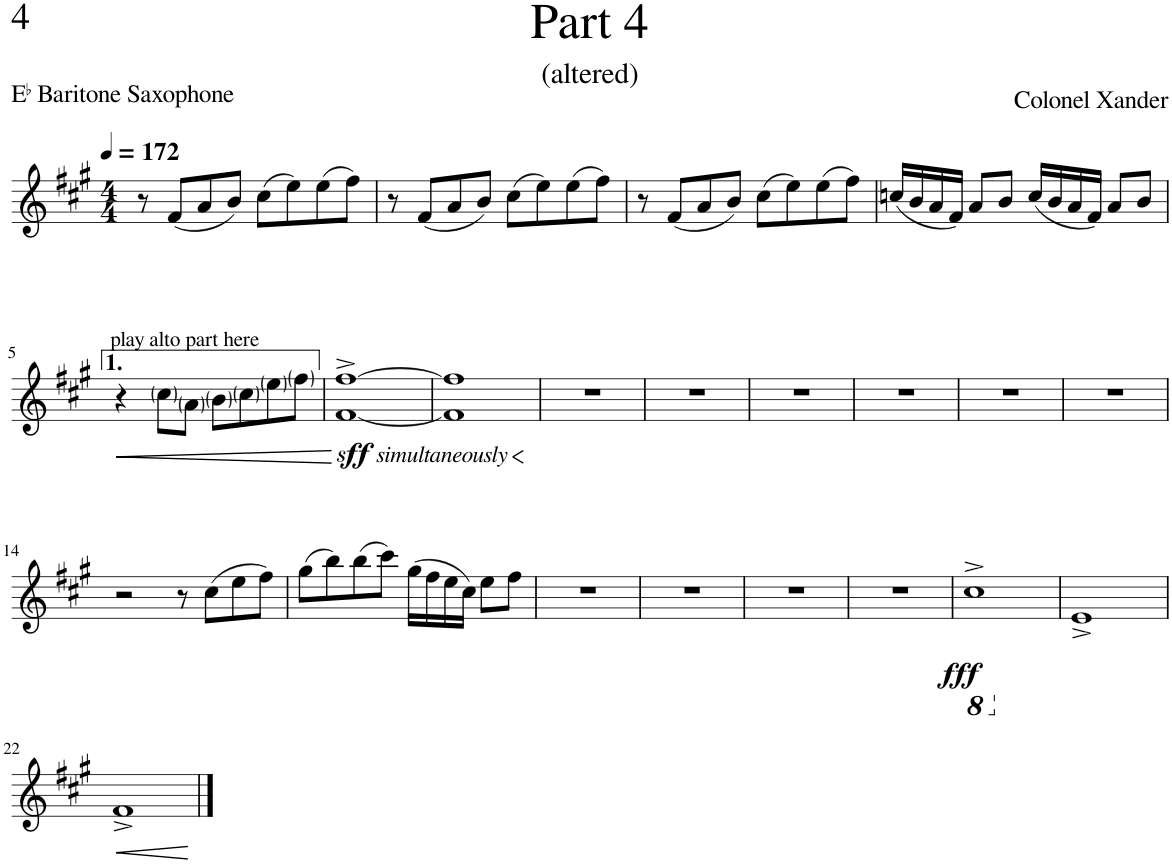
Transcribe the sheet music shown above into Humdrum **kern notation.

**kern	**dynam
*part1	*part1
*staff1	*staff1
*I"Baritone Saxophone	*
*I'Bar. Sax.	*
*clefG2	*
*ITrd12c21	*
*k[f#c#g#]	*
*M4/4	*
*MM172	*
=1	=1
8r	.
(8f#/L	.
8a/	.
8b/J)	.
(8cc#\L	.
8ee\)	.
(8ee\	.
8ff#\J)	.
=2	=2
8r	.
(8f#/L	.
8a/	.
8b/J)	.
(8cc#\L	.
8ee\)	.
(8ee\	.
8ff#\J)	.
=3	=3
8r	.
(8f#/L	.
8a/	.
8b/J)	.
(8cc#\L	.
8ee\)	.
(8ee\	.
8ff#\J)	.
=4	=4
(16ccn/LL	.
16b/	.
16a/	.
16f#/JJ)	.
8a/L	.
8b/J	.
(16cc/LL	.
16b/	.
16a/	.
16f#/JJ)	.
8a/L	.
8b/J	.
!!LO:LB:g=z
=5	=5
!LO:TX:a:t=play alto part here	!
!	!LO:HP:b
4r	<
8cc#\L	.
8a\J	.
8b\L	.
8cc#\	.
8ee\	.
8ff#\J	.
.	[
=6	=6
!LO:TX:b:i:t=simultaneously	!
!	!LO:HP:b
!	!LO:DY:n=1:b
[1f#^ [1ff#^	< other-dynamics
.	[
=7	=7
1f#] 1ff#]	.
=8	=8
1r	.
=9	=9
1r	.
=10	=10
1r	.
=11	=11
1r	.
=12	=12
1r	.
=13	=13
1r	.
!!LO:LB:g=z
=14	=14
2r	.
8r	.
(8cc#\L	.
8ee\	.
8ff#\J)	.
=15	=15
(8gg#\L	.
8bb\)	.
(8bb\	.
8ccc#\J)	.
(16gg#\LL	.
16ff#\	.
16ee\	.
16cc#\JJ)	.
8ee\L	.
8ff#\J	.
=16	=16
1r	.
=17	=17
1r	.
=18	=18
1r	.
=19	=19
1r	.
=20	=20
*8ba	*
!	!LO:DY:b
1c#^	fff
=21	=21
*X8ba	*
1e^	.
!!LO:LB:g=z
=22	=22
!	!LO:HP:b
1f#^	<
.	[
==	==
*-	*-
